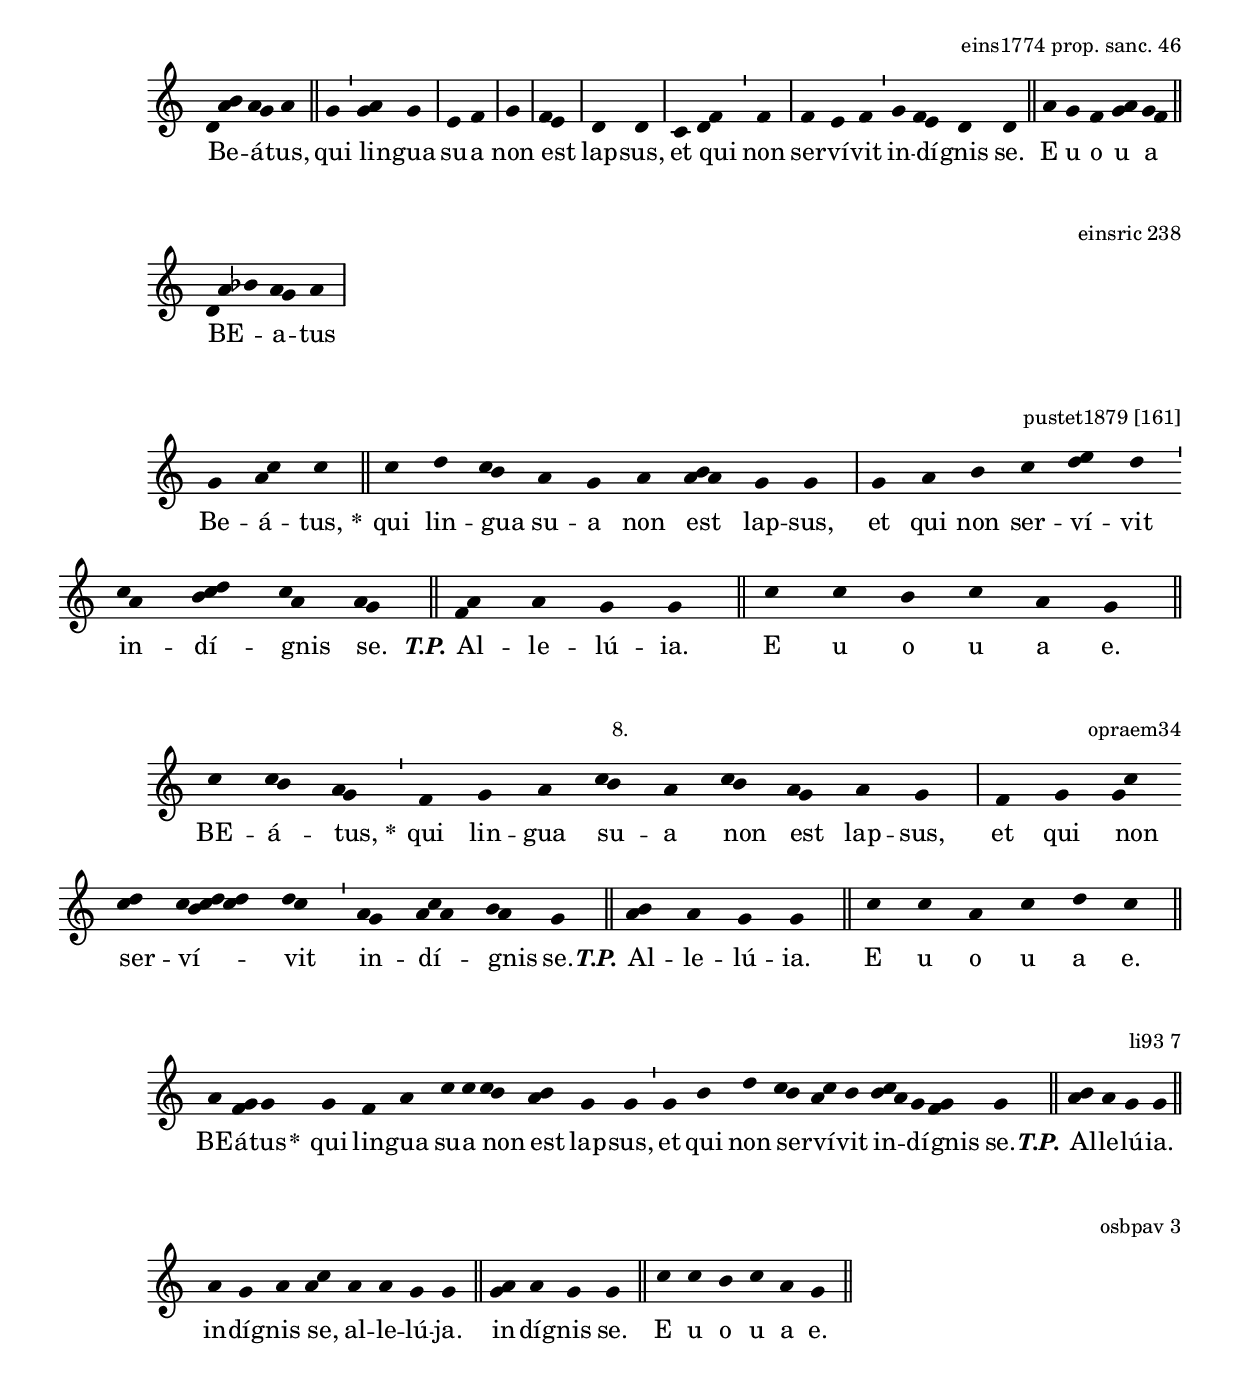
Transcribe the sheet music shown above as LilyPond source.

\version "2.19.32"

\include "../lib/synopsis.ily"

\score {
  \transpose c c' {
    \plainchant
    \melisma { d4 a b } \melisma { a g } a \bar "||"
    g \bar "'" \melisma { g a } g \bar "|" e f \bar "|" g \bar "|" \melisma { f e } \bar "|" d d \bar "|"
    c \melisma { d f } \bar "'" f \bar "|" f e f \bar "'"
    g \melisma { f e } d d \bar "||"
    a g f \melisma { g a } \melisma { g f } \bar "||"
  }
  \addlyrics {
    Be -- á -- tus,
    qui lin -- gua su -- a non est lap -- sus,
    et qui non ser -- ví -- vit
    in -- dí -- gnis se.
    E u o u a e.
  }
  \header {
    fontes = "eins1774 prop. sanc. 46"
  }
}

\score {
  \transpose c c' {
    \plainchant
    \melisma { d4 a bes } \melisma { a g } a \bar "|"
  }
  \addlyrics {
    BE -- a -- tus
  }
  \header {
    fontes = "einsric 238"
  }
}

\score {
  \transpose c c' {
    \plainchant
    g4 \melisma { a c' } c' \bar "||"
    c' d' \melisma { c' b } a g a \melisma { a b a } g g \bar "|"
    g a b c' \melisma { d' e' } d' \bar "'"
    \melisma { c' a } \melisma { b c' d' } \melisma { c' a } \melisma { a g } \bar "||"
    \melisma { f a } a g g \bar "||"
    c' c' b c' a g \bar "||"
  }
  \addlyrics {
    Be -- á -- tus, \set stanza = \markup{"*"}
    qui lin -- gua su -- a non est lap -- sus,
    et qui non ser -- ví -- vit
    in -- dí -- gnis se.
    \set stanza = \markup{\italic{T.P.}}
    Al -- le -- lú -- ia.
    E u o u a e.
  }
  \header {
    fontes = "pustet1879 [161]"
  }
}

\score {
  \transpose c c' {
    \plainchant
    c'4 \melisma { c' b } \melisma { a g } \bar "'"
    f \bar "" g a \bar "" \melisma { c' b } a \bar "" \melisma { c' b } \bar "" \melisma { a g } \bar "" a g \bar "|"
    f \bar "" g \bar "" \melisma { g c' } \bar "" \melisma { c' d' } \melisma { c' b c' d' c' d' } \melisma { d' c' } \bar "'"
    \melisma { a g } \melisma { a c' a } \melisma { b a } \bar "" g \bar "||"
    \melisma { a b } a g g \bar "||"
    c' \bar "" c' \bar "" a \bar "" c' \bar "" d' \bar "" c' \bar "||"
  }
  \addlyrics {
    BE -- á -- tus, \set stanza = \markup{"*"}
    qui lin -- gua su -- a non est lap -- sus,
    et qui non ser -- ví -- vit
    in -- dí -- gnis se.
    \set stanza = \markup{\italic{T.P.}}
    Al -- le -- lú -- ia.
    E u o u a e.
  }
  \header {
    annotation = "8."
    mode = "8"
    office-part = "antiphona"
    fontes = "opraem34"
  }
}

\score {
  \transpose c c' {
    \plainchant
    a4 \melisma { f g } g
    g f a c' c' \melisma { c' b } \melisma { a b } g4. g \bar "'"
    g4 b d' \bar "" \melisma { c' b } \melisma { a c' } b \bar "" \melisma { b c' a } g \melisma { f g } g4. \bar "||"
    \melisma { a4 b } a g4. 4 \bar "||"
  }
  \addlyrics {
    BE -- á -- tus \set stanza = \markup{"*"}
    qui lin -- gua su -- a non est lap -- sus,
    et qui non ser -- ví -- vit in -- dí -- gnis se.
    \set stanza = \markup{\italic{T.P.}}
    Al -- le -- lú -- ia.
  }
  \header {
    fontes = "li93 7"
  }
}

\score {
  \transpose c c' {
    \plainchant
    a4 g a \melisma { a c' } a a g g \bar "||"
    \melisma { g a } a g g \bar "||"
    c' c' b c' a g \bar "||"
  }
  \addlyrics {
    in -- díg -- nis se, al -- le -- lú -- ja.
    in -- díg -- nis se.
    E u o u a e.
  }
  \header {
    fontes = "osbpav 3"
  }
}

%{
\score {
  \transpose c c' {
    \plainchant

  }
  \addlyrics {

  }
  \header {
    fontes = ""
  }
}
%}